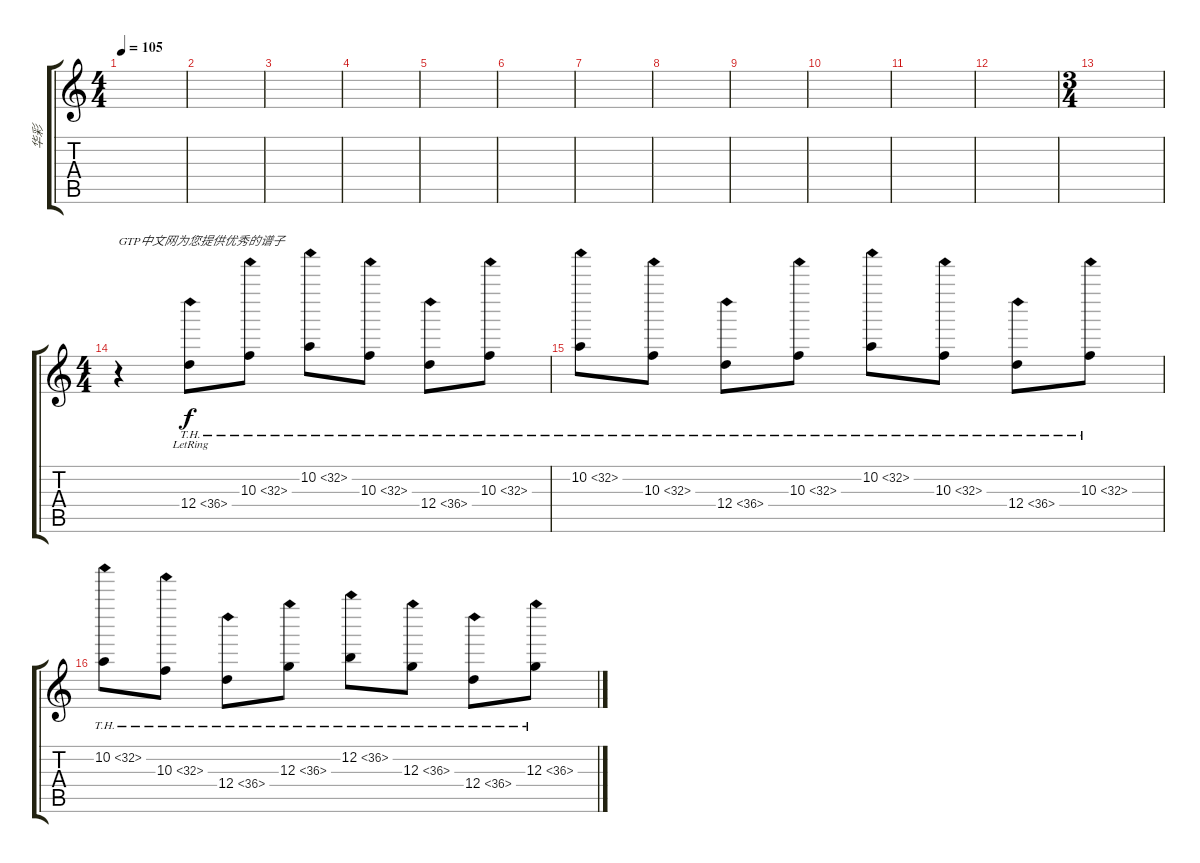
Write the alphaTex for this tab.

\track ("华彩" "华彩") {instrument acousticguitarsteel}
\staff {score tabs}
\tuning (E4 B3 G3 D3 A2 E2) {hide}
\ts (4 4)
\tempo 105
\clef g2
\ks c
|
|
|
|
|
|
|
|
|
|
|
|
\ts (3 4)
|
\ts (4 4)
r.4{txt "GTP中文网为您提供优秀的谱子"} 12.4{th 24 lr}.8 10.3{th 22}.8 10.2{th 22}.8 10.3{th 22}.8 12.4{th 24}.8 10.3{th 22}.8 |
10.2{th 22}.8 10.3{th 22}.8 12.4{th 24}.8 10.3{th 22}.8 10.2{th 22}.8 10.3{th 22}.8 12.4{th 24}.8 10.3{th 22}.8 |
10.2{th 22}.8 10.3{th 22}.8 12.4{th 24}.8 12.3{th 24}.8 12.2{th 24}.8 12.3{th 24}.8 12.4{th 24}.8 12.3{th 24}.8
